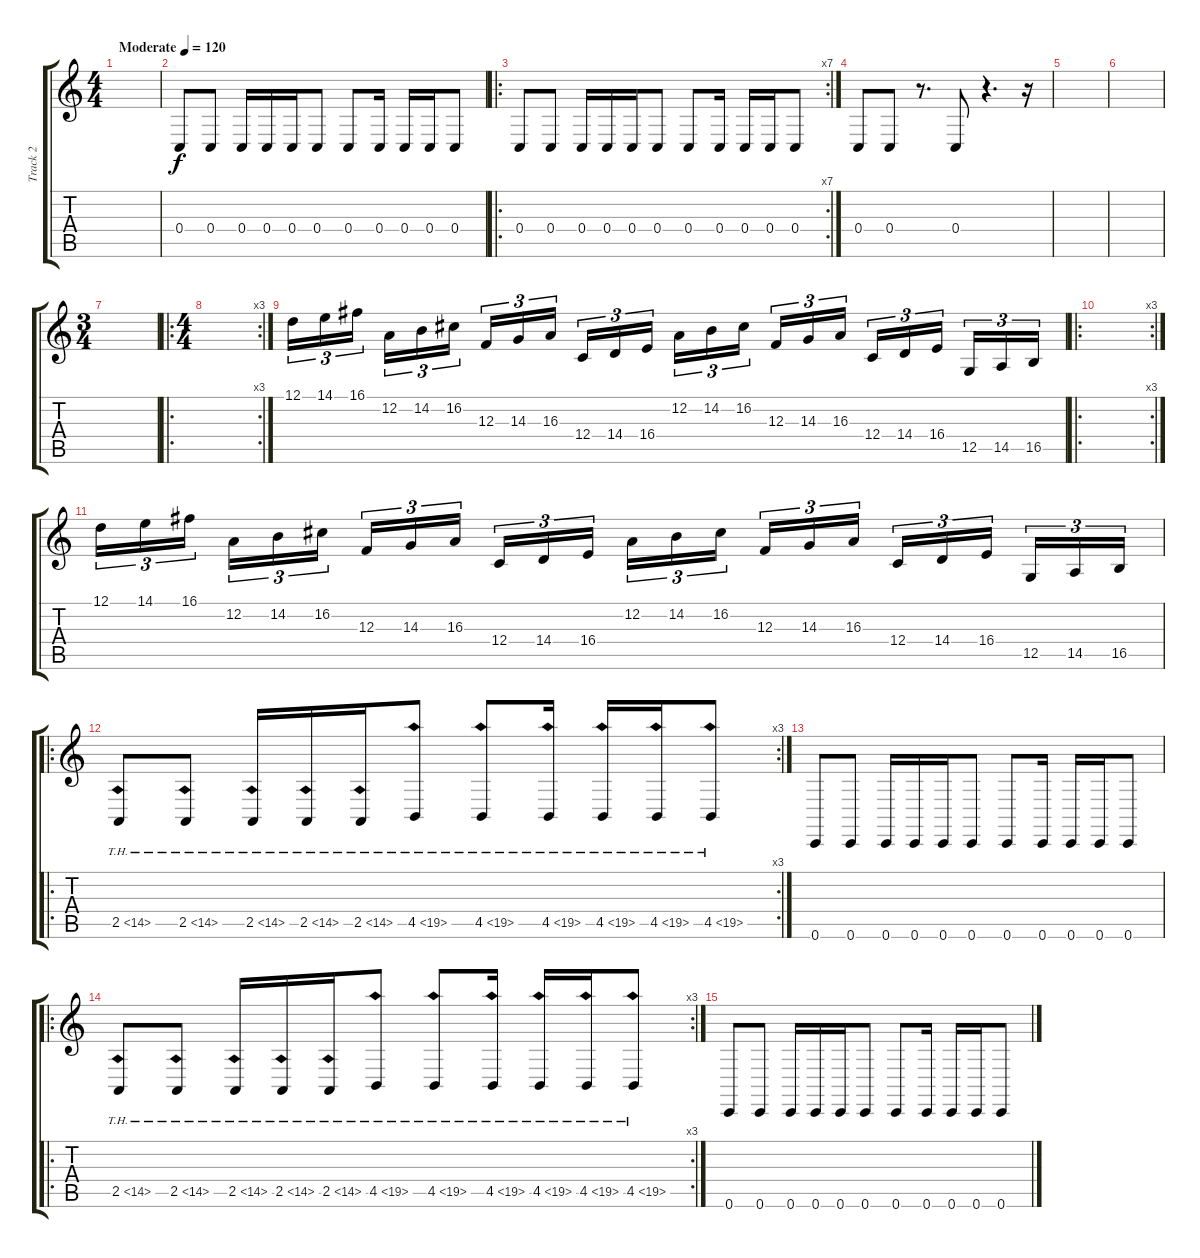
\track ("Track 2" "Track 2") {instrument lead1square}
\staff {score tabs}
\tuning (D4 A3 F3 C3 G2 C2) {hide}
\ts (4 4)
\tempo (120 "Moderate")
\clef g2
\ks c
|
0.4.8 0.4.8 0.4.16 0.4.16 0.4.16 0.4.8 0.4.8 0.4.16 0.4.16 0.4.16 0.4.8 |
\ro
\rc 7
0.4.8 0.4.8 0.4.16 0.4.16 0.4.16 0.4.8 0.4.8 0.4.16 0.4.16 0.4.16 0.4.8 |
0.4.8 0.4.8 r.8{d} 0.4.8 r.4{d} r.16 |
|
|
\ts (3 4)
|
\ro
\rc 3
\ts (4 4)
|
12.1.16{tu (3 2)} 14.1.16{tu (3 2)} 16.1.16{tu (3 2) beam splitsecondary} 12.2.16{tu (3 2)} 14.2.16{tu (3 2)} 16.2.16{tu (3 2)} 12.3.16{tu (3 2)} 14.3.16{tu (3 2)} 16.3.16{tu (3 2) beam splitsecondary} 12.4.16{tu (3 2)} 14.4.16{tu (3 2)} 16.4.16{tu (3 2)} 12.2.16{tu (3 2)} 14.2.16{tu (3 2)} 16.2.16{tu (3 2) beam splitsecondary} 12.3.16{tu (3 2)} 14.3.16{tu (3 2)} 16.3.16{tu (3 2)} 12.4.16{tu (3 2)} 14.4.16{tu (3 2)} 16.4.16{tu (3 2) beam splitsecondary} 12.5.16{tu (3 2)} 14.5.16{tu (3 2)} 16.5.16{tu (3 2)} |
\ro
\rc 3
|
12.1.16{tu (3 2)} 14.1.16{tu (3 2)} 16.1.16{tu (3 2) beam splitsecondary} 12.2.16{tu (3 2)} 14.2.16{tu (3 2)} 16.2.16{tu (3 2)} 12.3.16{tu (3 2)} 14.3.16{tu (3 2)} 16.3.16{tu (3 2) beam splitsecondary} 12.4.16{tu (3 2)} 14.4.16{tu (3 2)} 16.4.16{tu (3 2)} 12.2.16{tu (3 2)} 14.2.16{tu (3 2)} 16.2.16{tu (3 2) beam splitsecondary} 12.3.16{tu (3 2)} 14.3.16{tu (3 2)} 16.3.16{tu (3 2)} 12.4.16{tu (3 2)} 14.4.16{tu (3 2)} 16.4.16{tu (3 2) beam splitsecondary} 12.5.16{tu (3 2)} 14.5.16{tu (3 2)} 16.5.16{tu (3 2)} |
\ro
\rc 3
2.5{th 12}.8 2.5{th 12}.8 2.5{th 12}.16 2.5{th 12}.16 2.5{th 12}.16 4.5{th 15}.8 4.5{th 15}.8 4.5{th 15}.16 4.5{th 15}.16 4.5{th 15}.16 4.5{th 15}.8 |
0.6.8 0.6.8 0.6.16 0.6.16 0.6.16 0.6.8 0.6.8 0.6.16 0.6.16 0.6.16 0.6.8 |
\ro
\rc 3
2.5{th 12}.8 2.5{th 12}.8 2.5{th 12}.16 2.5{th 12}.16 2.5{th 12}.16 4.5{th 15}.8 4.5{th 15}.8 4.5{th 15}.16 4.5{th 15}.16 4.5{th 15}.16 4.5{th 15}.8 |
0.6.8 0.6.8 0.6.16 0.6.16 0.6.16 0.6.8 0.6.8 0.6.16 0.6.16 0.6.16 0.6.8
